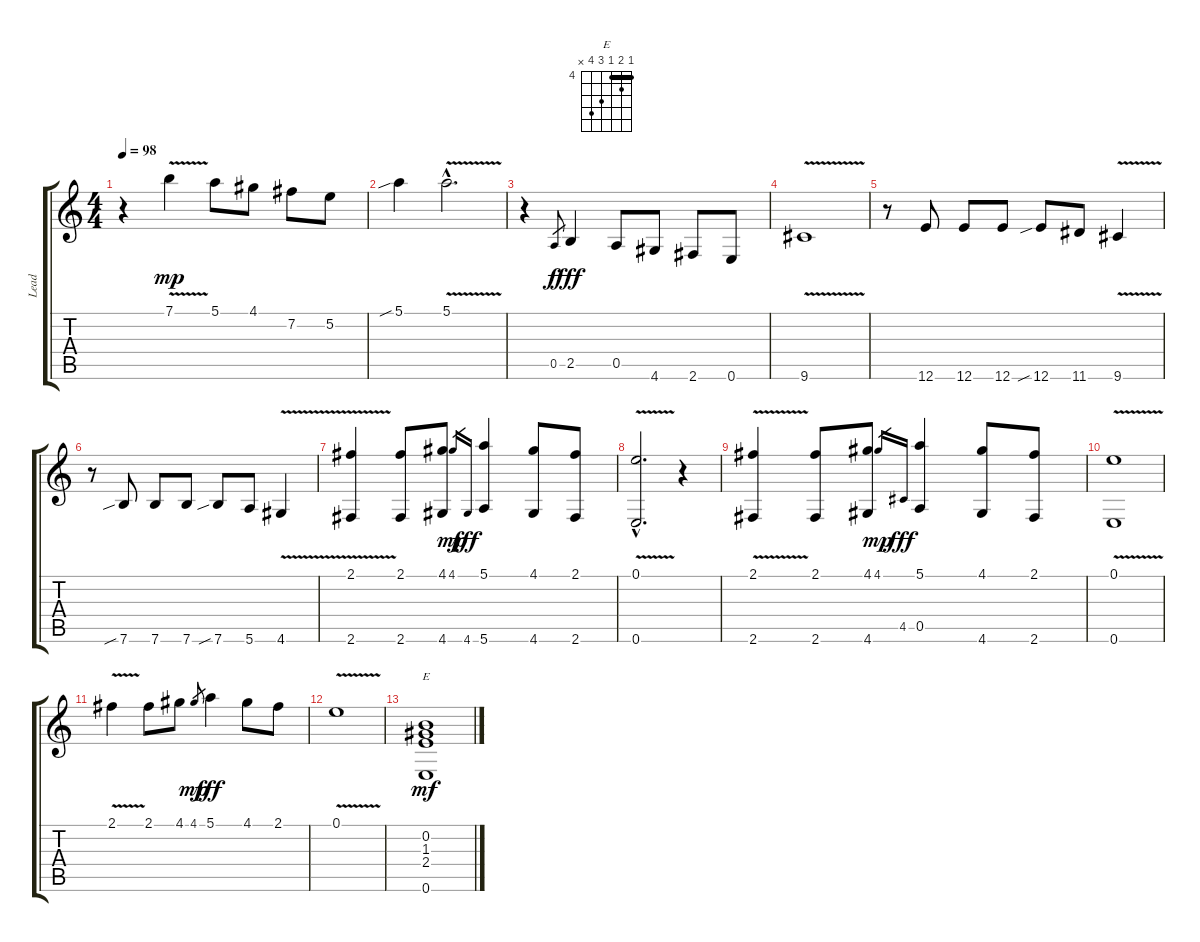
\track ("Lead" "Lead") {instrument acousticguitarnylon}
\staff {score tabs}
\tuning (E4 B3 G3 D3 A2 E2) {hide}
\chord ("E" 4 5 4 6 7 x) {firstfret 4 barre 4}
\ts (4 4)
\tempo 98
\clef g2
\ks c
r.4{dy mf instrument electricguitarclean} 7.1{v}.4{dy mp} 5.1.8 4.1.8 7.2.8 5.2.8 |
5.1{sib}.4 5.1{v hac}.2{d} |
r.4 0.5.8{gr dy f} 2.5.4{dy fff} 0.5.8 4.6.8 2.6.8 0.6.8 |
9.6{v}.1 |
r.8 12.6.8 12.6.8 12.6.8 12.6{sib}.8 11.6.8 9.6{v}.4 |
r.8 7.6{sib}.8 7.6.8 7.6.8 7.6{sib}.8 5.6.8 4.6{v}.4 |
(2.1{v} 2.6{v}).4 (2.1 2.6).8 (4.1 4.6).8 4.1.16{gr dy mp} 4.6.16{gr dy fff} (5.1 5.6).4 (4.1 4.6).8 (2.1 2.6).8 |
(0.1{v hac} 0.6{hac}).2{d} r.4{instrument electricguitarmuted} |
(2.1{v} 2.6{v}).4 (2.1 2.6).8 (4.1 4.6).8 4.1.16{gr dy mp} 4.5.16{gr dy fff} (5.1 0.5).4 (4.1 4.6).8 (2.1 2.6).8 |
(0.1{v} 0.6).1 |
2.1{v}.4 2.1.8 4.1.8 4.1.8{gr dy mp} 5.1.4{dy fff} 4.1.8 2.1.8 |
0.1{v}.1 |
(0.2 1.3 2.4 0.6).1{ch "E" dy mf instrument acousticguitarnylon}
